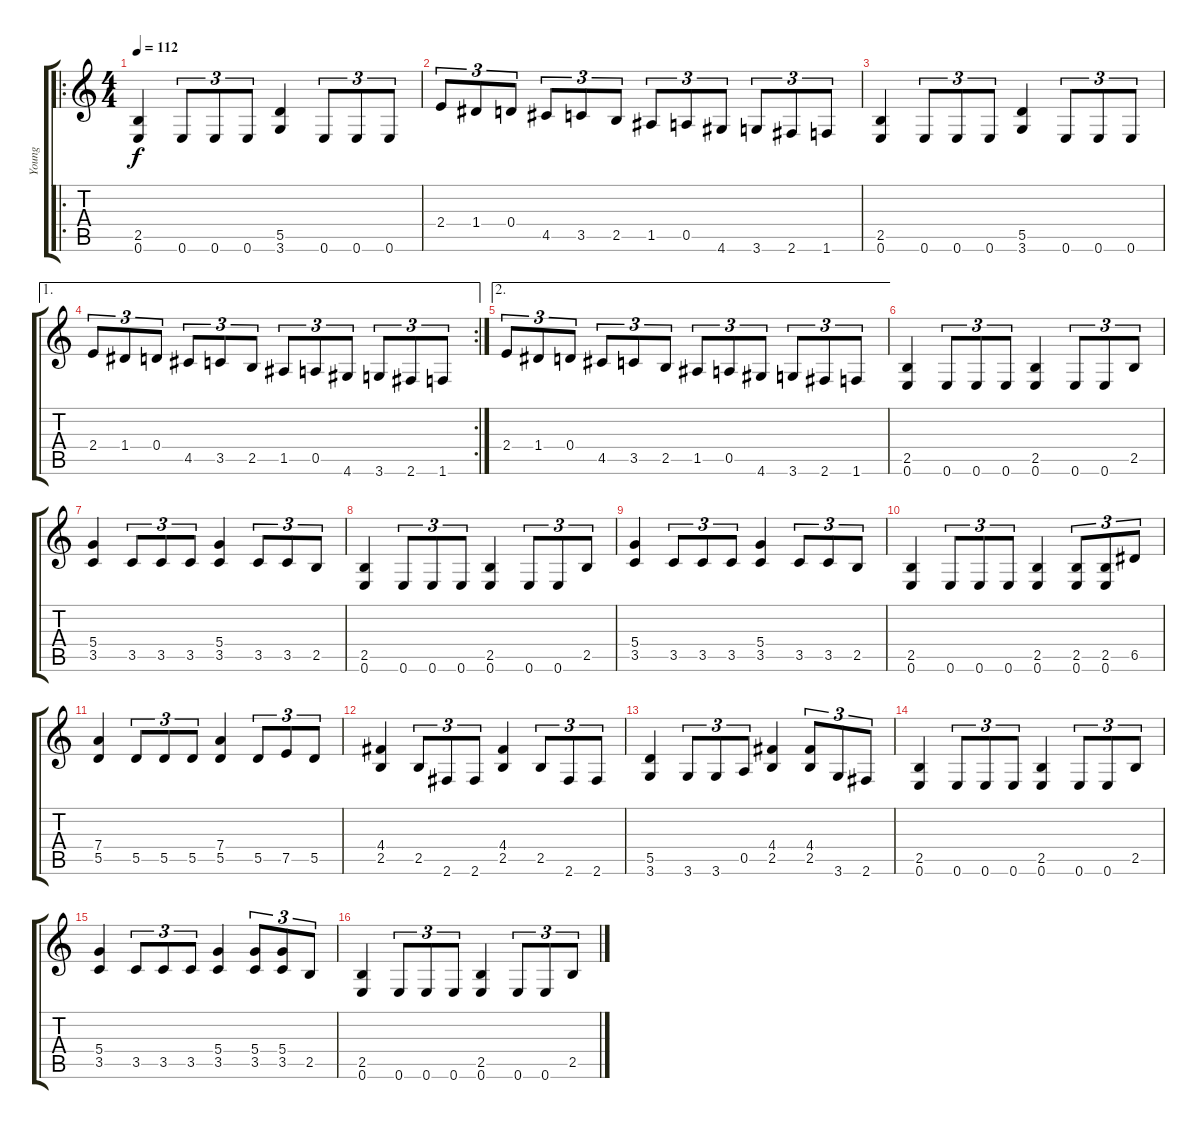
\track ("Young" "Young") {instrument distortionguitar}
\staff {score tabs}
\tuning (E4 B3 G3 D3 A2 E2) {hide}
\ro
\ts (4 4)
\tempo 112
\clef g2
\ks c
(2.5 0.6).4{dy f} 0.6.8{tu (3 2)} 0.6.8{tu (3 2)} 0.6.8{tu (3 2)} (5.5 3.6).4 0.6.8{tu (3 2)} 0.6.8{tu (3 2)} 0.6.8{tu (3 2)} |
2.4.8{tu (3 2)} 1.4.8{tu (3 2)} 0.4.8{tu (3 2)} 4.5.8{tu (3 2)} 3.5.8{tu (3 2)} 2.5.8{tu (3 2)} 1.5.8{tu (3 2)} 0.5.8{tu (3 2)} 4.6.8{tu (3 2)} 3.6.8{tu (3 2)} 2.6.8{tu (3 2)} 1.6.8{tu (3 2)} |
(2.5 0.6).4 0.6.8{tu (3 2)} 0.6.8{tu (3 2)} 0.6.8{tu (3 2)} (5.5 3.6).4 0.6.8{tu (3 2)} 0.6.8{tu (3 2)} 0.6.8{tu (3 2)} |
\ae 1
\rc 2
2.4.8{tu (3 2)} 1.4.8{tu (3 2)} 0.4.8{tu (3 2)} 4.5.8{tu (3 2)} 3.5.8{tu (3 2)} 2.5.8{tu (3 2)} 1.5.8{tu (3 2)} 0.5.8{tu (3 2)} 4.6.8{tu (3 2)} 3.6.8{tu (3 2)} 2.6.8{tu (3 2)} 1.6.8{tu (3 2)} |
\ae 2
2.4.8{tu (3 2)} 1.4.8{tu (3 2)} 0.4.8{tu (3 2)} 4.5.8{tu (3 2)} 3.5.8{tu (3 2)} 2.5.8{tu (3 2)} 1.5.8{tu (3 2)} 0.5.8{tu (3 2)} 4.6.8{tu (3 2)} 3.6.8{tu (3 2)} 2.6.8{tu (3 2)} 1.6.8{tu (3 2)} |
(2.5 0.6).4 0.6.8{tu (3 2)} 0.6.8{tu (3 2)} 0.6.8{tu (3 2)} (2.5 0.6).4 0.6.8{tu (3 2)} 0.6.8{tu (3 2)} 2.5.8{tu (3 2)} |
(5.4 3.5).4 3.5.8{tu (3 2)} 3.5.8{tu (3 2)} 3.5.8{tu (3 2)} (5.4 3.5).4 3.5.8{tu (3 2)} 3.5.8{tu (3 2)} 2.5.8{tu (3 2)} |
(2.5 0.6).4 0.6.8{tu (3 2)} 0.6.8{tu (3 2)} 0.6.8{tu (3 2)} (2.5 0.6).4 0.6.8{tu (3 2)} 0.6.8{tu (3 2)} 2.5.8{tu (3 2)} |
(5.4 3.5).4 3.5.8{tu (3 2)} 3.5.8{tu (3 2)} 3.5.8{tu (3 2)} (5.4 3.5).4 3.5.8{tu (3 2)} 3.5.8{tu (3 2)} 2.5.8{tu (3 2)} |
(2.5 0.6).4 0.6.8{tu (3 2)} 0.6.8{tu (3 2)} 0.6.8{tu (3 2)} (2.5 0.6).4 (2.5 0.6).8{tu (3 2)} (2.5 0.6).8{tu (3 2)} 6.5.8{tu (3 2)} |
(7.4 5.5).4 5.5.8{tu (3 2)} 5.5.8{tu (3 2)} 5.5.8{tu (3 2)} (7.4 5.5).4 5.5.8{tu (3 2)} 7.5.8{tu (3 2)} 5.5.8{tu (3 2)} |
(4.4 2.5).4 2.5.8{tu (3 2)} 2.6.8{tu (3 2)} 2.6.8{tu (3 2)} (4.4 2.5).4 2.5.8{tu (3 2)} 2.6.8{tu (3 2)} 2.6.8{tu (3 2)} |
(5.5 3.6).4 3.6.8{tu (3 2)} 3.6.8{tu (3 2)} 0.5.8{tu (3 2)} (4.4 2.5).4 (4.4 2.5).8{tu (3 2)} 3.6.8{tu (3 2)} 2.6.8{tu (3 2)} |
(2.5 0.6).4 0.6.8{tu (3 2)} 0.6.8{tu (3 2)} 0.6.8{tu (3 2)} (2.5 0.6).4 0.6.8{tu (3 2)} 0.6.8{tu (3 2)} 2.5.8{tu (3 2)} |
(5.4 3.5).4 3.5.8{tu (3 2)} 3.5.8{tu (3 2)} 3.5.8{tu (3 2)} (5.4 3.5).4 (5.4 3.5).8{tu (3 2)} (5.4 3.5).8{tu (3 2)} 2.5.8{tu (3 2)} |
(2.5 0.6).4 0.6.8{tu (3 2)} 0.6.8{tu (3 2)} 0.6.8{tu (3 2)} (2.5 0.6).4 0.6.8{tu (3 2)} 0.6.8{tu (3 2)} 2.5.8{tu (3 2)}
